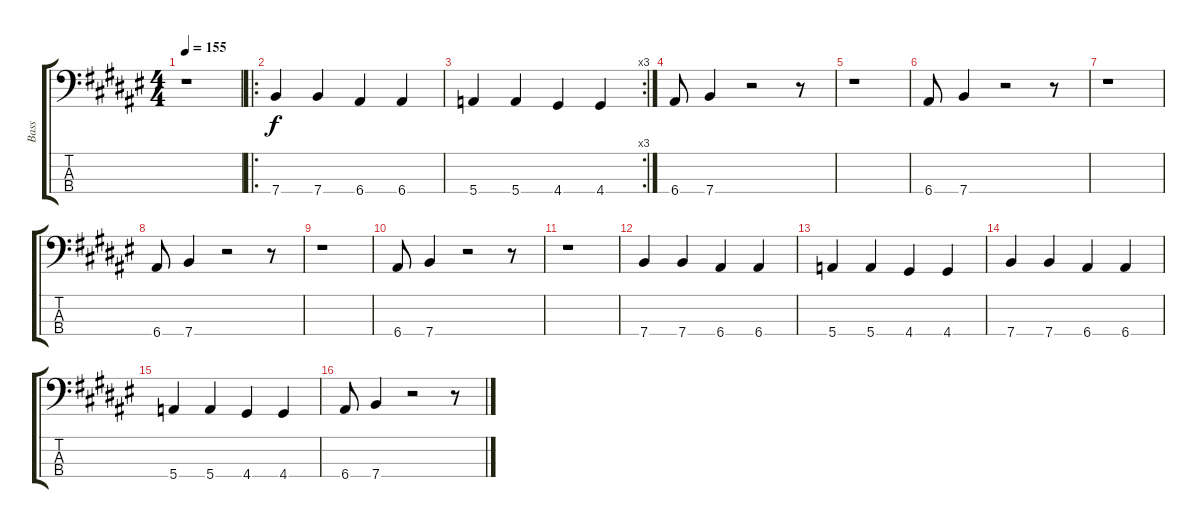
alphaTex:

\track ("Bass" "Bass") {instrument electricbassfinger}
\staff {score tabs}
\tuning (G2 D2 A1 E1) {hide}
\ts (4 4)
\tempo 155
\clef f4
\ks f#
r.1{dy f instrument electricbassfinger} |
\ro
\ks d#minor
7.4.4 7.4.4 6.4.4 6.4.4 |
\rc 3
5.4.4 5.4.4 4.4.4 4.4.4 |
\ks f#
6.4.8 7.4.4 r.2 r.8 |
\ks d#minor
r.1 |
6.4.8 7.4.4 r.2 r.8 |
r.1 |
\ks f#
6.4.8 7.4.4 r.2 r.8 |
\ks d#minor
r.1 |
6.4.8 7.4.4 r.2 r.8 |
r.1 |
\ks f#
7.4.4 7.4.4 6.4.4 6.4.4 |
\ks d#minor
5.4.4 5.4.4 4.4.4 4.4.4 |
7.4.4 7.4.4 6.4.4 6.4.4 |
5.4.4 5.4.4 4.4.4 4.4.4 |
\ks f#
6.4.8 7.4.4 r.2 r.8
